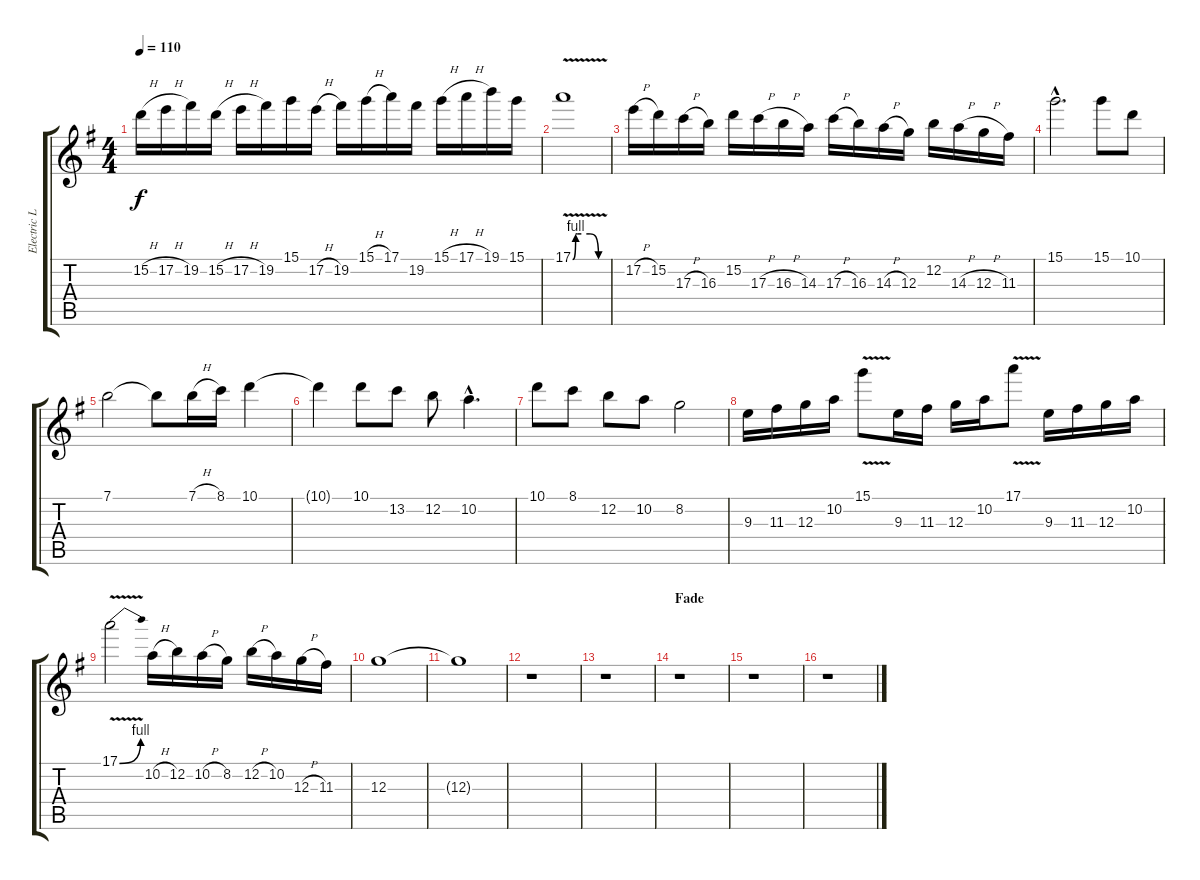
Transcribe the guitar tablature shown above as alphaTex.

\track ("Electric Lead" "Electric L") {instrument distortionguitar}
\staff {score tabs}
\tuning (E4 B3 G3 D3 A2 E2) {hide}
\ts (4 4)
\tempo 110
\clef g2
\ks g
15.2{h}.16{dy f} 17.2{h}.16 19.2.16 15.2{h}.16 17.2{h}.16 19.2.16 15.1.16 17.2{h}.16 19.2.16 15.1{h}.16 17.1.16 19.2.16 15.1{h}.16 17.1{h}.16 19.1.16 15.1.16 |
17.1{be (custom 0 0 5 4 8 4 15 4 30 4 45 0 60 0) v}.1 |
17.2{h}.16 15.2.16 17.3{h}.16 16.3.16 15.2.16 17.3{h}.16 16.3{h}.16 14.3.16 17.3{h}.16 16.3.16 14.3{h}.16 12.3.16 12.2.16 14.3{h}.16 12.3{h}.16 11.3.16 |
15.1{hac}.2{d} 15.1.8 10.1.8 |
7.1.2 7.1{t}.8 7.1{h}.16 8.1.16 10.1.4 |
10.1{t}.4 10.1.8 13.2.8 12.2.8 10.2{hac}.4{d} |
10.1.8 8.1.8 12.2.8 10.2.8 8.2.2 |
9.3.16 11.3.16 12.3.16 10.2.16 15.1{v}.8 9.3.16 11.3.16 12.3.16 10.2.16 17.1{v}.8 9.3.16 11.3.16 12.3.16 10.2.16 |
17.1{be (bend 0 0 60 4) v}.2 10.2{h}.16 12.2.16 10.2{h}.16 8.2.16 12.2{h}.16 10.2.16 12.3{h}.16 11.3.16 |
12.3.1 |
12.3{t}.1 |
r.1 |
r.1 |
\section ("" "Fade")
r.1 |
r.1 |
r.1
